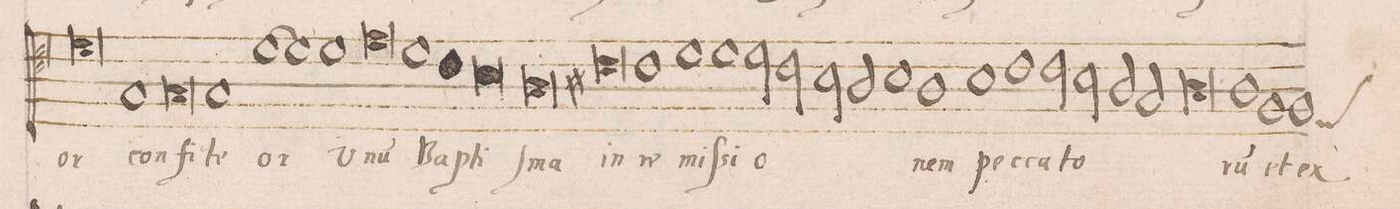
**kern	**text
*I"TENOR	*
*clefC4	*
*k[]	*
*met(O|)	*
*M3/1	*
0d\	-or
1G/	con-
=215-	=215-
0G/	-fi-
1G/	-te-
=216-	=216-
0d\	-or
1d\	V-
=217-	=217-
0e\	-nu(m)
1d\	Bap-
=218-	=218-
1c\	-ti-
0B\	.
=219-	=219-
0.A\	-ſma
=220-	=220-
0c#X\	in
1c#\	re-
=221-	=221-
1d\	-miſ-
1d\	-si-
2d\	-o-
2cny\	.
=222-	=222-
2B\	.
2A/	.
1B\	.
1A\	nem
=223-	=223-
1B\	pec-
1c\	-ca-
2c\	-to-
2B\	.
=224-	=224-
2A/	.
2G/	.
0A\	.
=225-	=225-
1A\	-ru(m)
1F/	et
*custos:E	*
1F/	ex-
=226-	=226-
*-	*-
